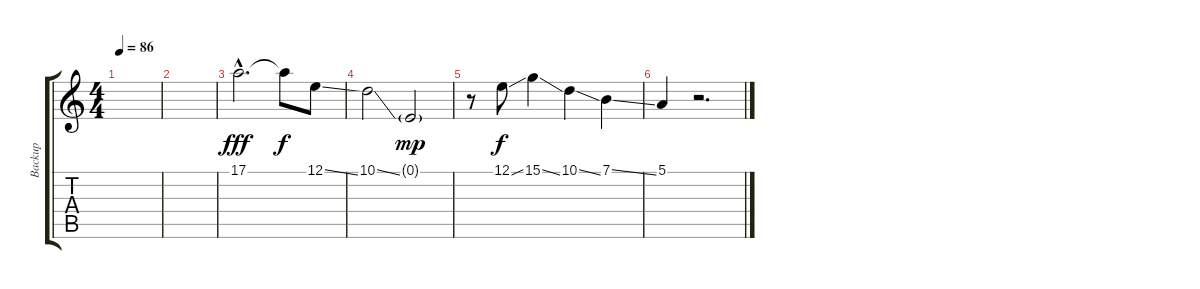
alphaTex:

\track ("Backup" "Backup") {instrument choiraahs}
\staff {score tabs}
\tuning (E4 B3 G3 D3 A2 E2) {hide}
\ts (4 4)
\tempo 86
\clef g2
\ks c
|
|
17.1{hac}.2{d dy fff volume 16} 17.1{t}.8{dy f} 12.1{ss}.8 |
10.1{ss}.2 0.1{g}.2{dy mp volume 0} |
r.8 12.1{ss}.8{dy f volume 16} 15.1{ss}.4 10.1{ss}.4 7.1{ss}.4 |
5.1.4 r.2{d}
